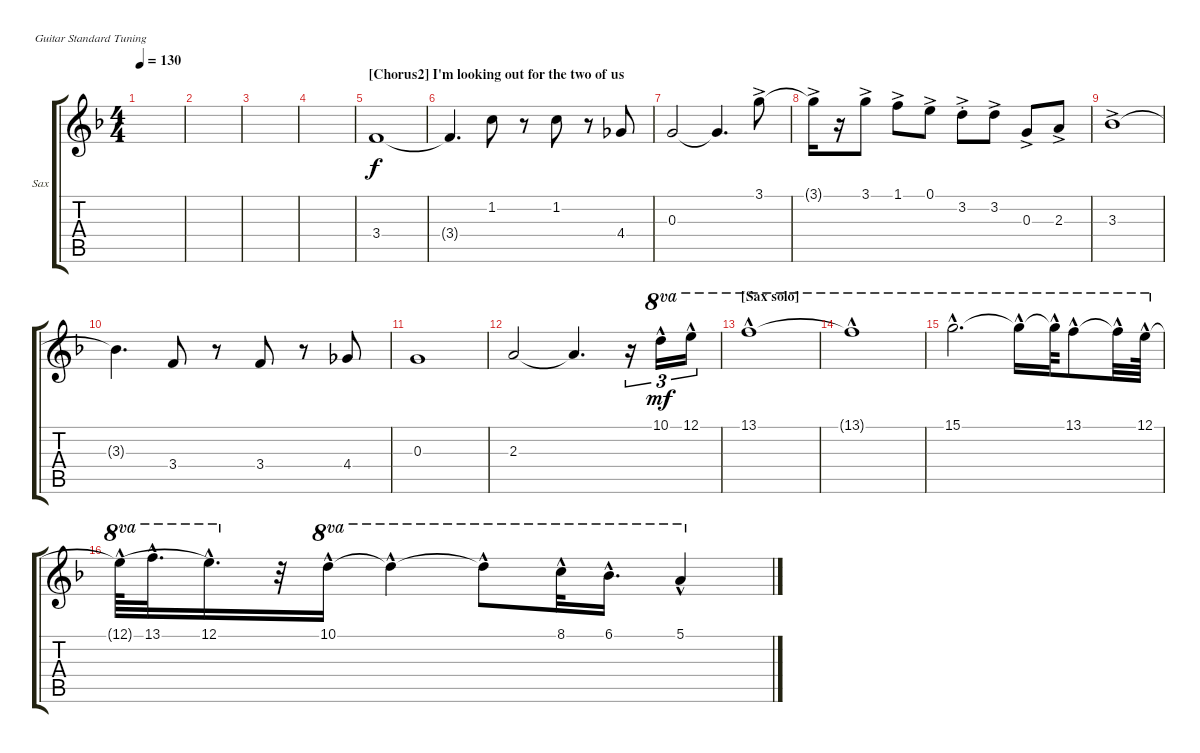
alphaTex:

\defaultSystemsLayout 4
\bracketExtendMode groupsimilarinstruments
\firstSystemTrackNameOrientation horizontal
\otherSystemsTrackNameOrientation horizontal
\track ("Sax" "Sax") {instrument electricguitarclean}
\staff {score tabs}
\tuning (E4 B3 G3 D3 A2 E2)
\ts (4 4)
\tempo 130
\clef g2
\scale
0.333333
\ks dminor
|
\scale
0.333333 |
\scale
0.333333 |
\scale
0.333333 |
\section ("" "[Chorus2] I'm looking out for the two of us")
\scale
0.333333 3.4.1 |
3.4{t}.4{d} 1.2.8 r.8 1.2.8 r.8{ot 8vb} 4.4.8 |
0.3.2 0.3{t}.4{d} 3.1{ac}.8 |
3.1{ac t}.16 r.16 3.1{ac}.8 1.1{ac}.8 0.1{ac}.8 3.2{ac st}.8 3.2{ac}.8 0.3{ac}.8 2.3{ac}.8 |
3.3{ac}.1 |
3.3{t}.4{d} 3.4.8 r.8 3.4.8 r.8{ot 8vb} 4.4.8 |
0.3.1 |
2.3.2 2.3{t}.4{d} r.16{tu (3 2)} 10.1{hac}.16{tu (3 2) ot 8va dy mf} 12.1{hac}.16{tu (3 2) ot 8va} |
\section ("" "[Sax solo]   ")
13.1{hac}.1{ot 8va} |
13.1{hac t}.1{ot 8va} |
15.1{hac}.2{d ot 8va} 15.1{hac t}.16{ot 8va} 15.1{hac t}.64{ot 8va} 13.1{hac}.8{ot 8va} 13.1{hac t}.32{ot 8va} 12.1{hac}.64{ot 8va} |
12.1{hac t}.64{ot 8va legatoorigin} 13.1{hac}.32{d ot 8va legatoorigin} 12.1{hac}.16{d ot 8va} r.32 10.1{hac}.16{ot 8va} 10.1{hac t}.4{ot 8va} 10.1{hac t}.8{ot 8va} 8.1{hac}.32{ot 8va} 6.1{hac}.16{d ot 8va} 5.1{hac}.4{ot 8va}
